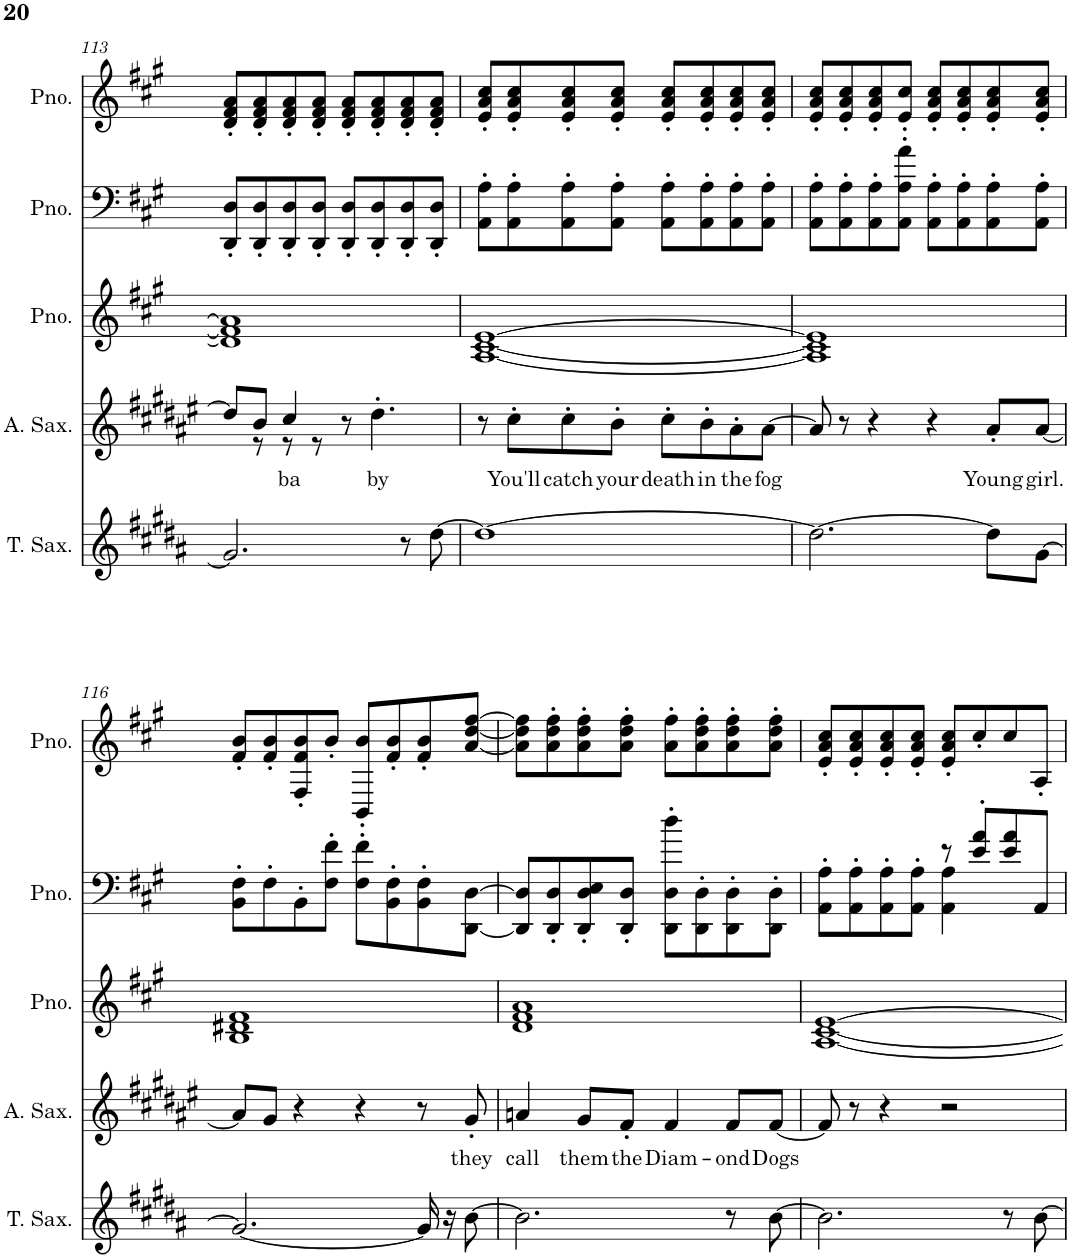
**kern	**kern	**text	**kern	**kern	**kern
*part5	*part4	*part4	*part3	*part2	*part1
*staff5	*staff4	*staff4	*staff3	*staff2	*staff1
*I"Tenor Saxophone	*I"Alto Saxophone	*	*I"Piano	*I"Piano, Diamond Dogs	*I"Piano
*I'T. Sax.	*I'A. Sax.	*	*I'Pno.	*I'Pno.	*I'Pno.
!!LO:PB:g=z
*clefG2	*clefG2	*	*clefG2	*clefF4	*clefG2
*Trd8c14	*Trd5c9	*	*	*	*
*k[f#c#g#d#a#]	*k[f#c#g#d#a#e#]	*	*k[f#c#g#]	*k[f#c#g#]	*k[f#c#g#]
*M4/4	*M4/4	*	*M4/4	*M4/4	*M4/4
=113	=113	=113	=113	=113	=113
*	*^	*	*	*	*
2.g#/]	8dd#/L]	8ryy	.	1d] 1f#] 1a]	8DD/' 8D/'L	8d/' 8f#/' 8a/'L
.	8b/J	8r	.	.	8DD/' 8D/'	8d/' 8f#/' 8a/'
!	!	!	!LO:LY:b	!	!	!
.	4cc#/	8r	ba	.	8DD/' 8D/'	8d/' 8f#/' 8a/'
.	.	8r	.	.	8DD/' 8D/'J	8d/' 8f#/' 8a/'J
.	8r	2ryy	.	.	8DD/' 8D/'L	8d/' 8f#/' 8a/'L
!	!	!	!LO:LY:b	!	!	!
.	4.dd#'\	.	by	.	8DD/' 8D/'	8d/' 8f#/' 8a/'
8r	.	.	.	.	8DD/' 8D/'	8d/' 8f#/' 8a/'
[8dd#\	.	.	.	.	8DD/' 8D/'J	8d/' 8f#/' 8a/'J
*	*v	*v	*	*	*	*
=114	=114	=114	=114	=114	=114
1dd#_	8r	.	[1A [1c# [1e	8AA\' 8A\'L	8e/' 8a/' 8cc#/'L
!	!	!LO:LY:b	!	!	!
.	8cc#'\L	You'll	.	8AA\' 8A\'	8e/' 8a/' 8cc#/'
!	!	!LO:LY:b	!	!	!
.	8cc#'\	catch	.	8AA\' 8A\'	8e/' 8a/' 8cc#/'
!	!	!LO:LY:b	!	!	!
.	8b'\J	your	.	8AA\' 8A\'J	8e/' 8a/' 8cc#/'J
!	!	!LO:LY:b	!	!	!
.	8cc#'\L	death	.	8AA\' 8A\'L	8e/' 8a/' 8cc#/'L
!	!	!LO:LY:b	!	!	!
.	8b'\	in	.	8AA\' 8A\'	8e/' 8a/' 8cc#/'
!	!	!LO:LY:b	!	!	!
.	8a#'\	the	.	8AA\' 8A\'	8e/' 8a/' 8cc#/'
!	!	!LO:LY:b	!	!	!
.	[8a#\J	fog	.	8AA\' 8A\'J	8e/' 8a/' 8cc#/'J
=115	=115	=115	=115	=115	=115
2.dd#\_	8a#/]	.	1A] 1c#] 1e]	8AA\' 8A\'L	8e/' 8a/' 8cc#/'L
.	8r	.	.	8AA\' 8A\'	8e/' 8a/' 8cc#/'
.	4r	.	.	8AA\' 8A\'	8e/' 8a/' 8cc#/'
.	.	.	.	8AA\' 8A\' 8a\'J	8e/' 8cc#/'J
.	4r	.	.	8AA\' 8A\'L	8e/' 8a/' 8cc#/'L
.	.	.	.	8AA\' 8A\'	8e/' 8a/' 8cc#/'
!	!	!LO:LY:b	!	!	!
8dd#\L]	8a#'/L	Young	.	8AA\' 8A\'	8e/' 8a/' 8cc#/'
!	!	!LO:LY:b	!	!	!
[8g#\J	[8a#/J	girl.	.	8AA\' 8A\'J	8e/' 8a/' 8cc#/'J
!!LO:LB:g=z
=116	=116	=116	=116	=116	=116
2.g#/_	8a#/L]	.	1B 1d#X 1f#	8BB\' 8F#\'L	8f#/' 8b/'L
.	8g#/J	.	.	8F#'\	8f#/' 8b/'
.	4r	.	.	8BB'\	8F#/' 8f#/' 8b/'
.	.	.	.	8F#\' 8f#\'J	8b'/J
.	4r	.	.	8F#\' 8f#\'L	8BB/' 8b/'L
.	.	.	.	8BB\' 8F#\'	8f#/' 8b/'
16g#/]	8r	.	.	8BB\' 8F#\'	8f#/' 8b/'
16r	.	.	.	.	.
!	!	!LO:LY:b	!	!	!
[8b\	8g#'/	they	.	[8DD\ [8D\J	[8a/ [8dd/ [8ff#/J
=117	=117	=117	=117	=117	=117
!	!	!LO:LY:b	!	!	!
2.b\]	4an/	call	1d 1f# 1a	8DD/] 8D/]L	8a\] 8dd\] 8ff#\]L
.	.	.	.	8DD/' 8D/'	8a\' 8dd\' 8ff#\'
!	!	!LO:LY:b	!	!	!
.	8g#/L	them	.	8DD/' 8D/' 8E/'	8a\' 8dd\' 8ff#\'
!	!	!LO:LY:b	!	!	!
.	8f#'/J	the	.	8DD/' 8D/'J	8a\' 8dd\' 8ff#\'J
!	!	!LO:LY:b	!	!	!
.	4f#/	Diam-	.	8DD\' 8D\' 8dd\'L	8a\' 8ff#\'L
.	.	.	.	8DD\' 8D\'	8a\' 8dd\' 8ff#\'
!	!	!LO:LY:b	!	!	!
8r	8f#/L	-ond	.	8DD\' 8D\'	8a\' 8dd\' 8ff#\'
!	!	!LO:LY:b	!	!	!
[8b\	[8f#/J	Dogs	.	8DD\' 8D\'J	8a\' 8dd\' 8ff#\'J
=118	=118	=118	=118	=118	=118
*	*	*	*	*^	*
2.b\]	8f#/]	.	[1A [1c# [1e	8AA\' 8A\'L	2ryy	8e/' 8a/' 8cc#/'L
.	8r	.	.	8AA\' 8A\'	.	8e/' 8a/' 8cc#/'
.	4r	.	.	8AA\' 8A\'	.	8e/' 8a/' 8cc#/'
.	.	.	.	8AA\' 8A\'J	.	8e/' 8a/' 8cc#/'J
.	2r	.	.	8r	4AA\ 4A\	8e/' 8a/' 8cc#/'L
.	.	.	.	8e/' 8a/'L	.	8cc#'/
8r	.	.	.	8e/ 8a/	4ryy	8cc#/
[8b\	.	.	.	8AA/J	.	8A'/J
*	*	*	*	*v	*v	*
=	=	=	=	=	=
*-	*-	*-	*-	*-	*-
